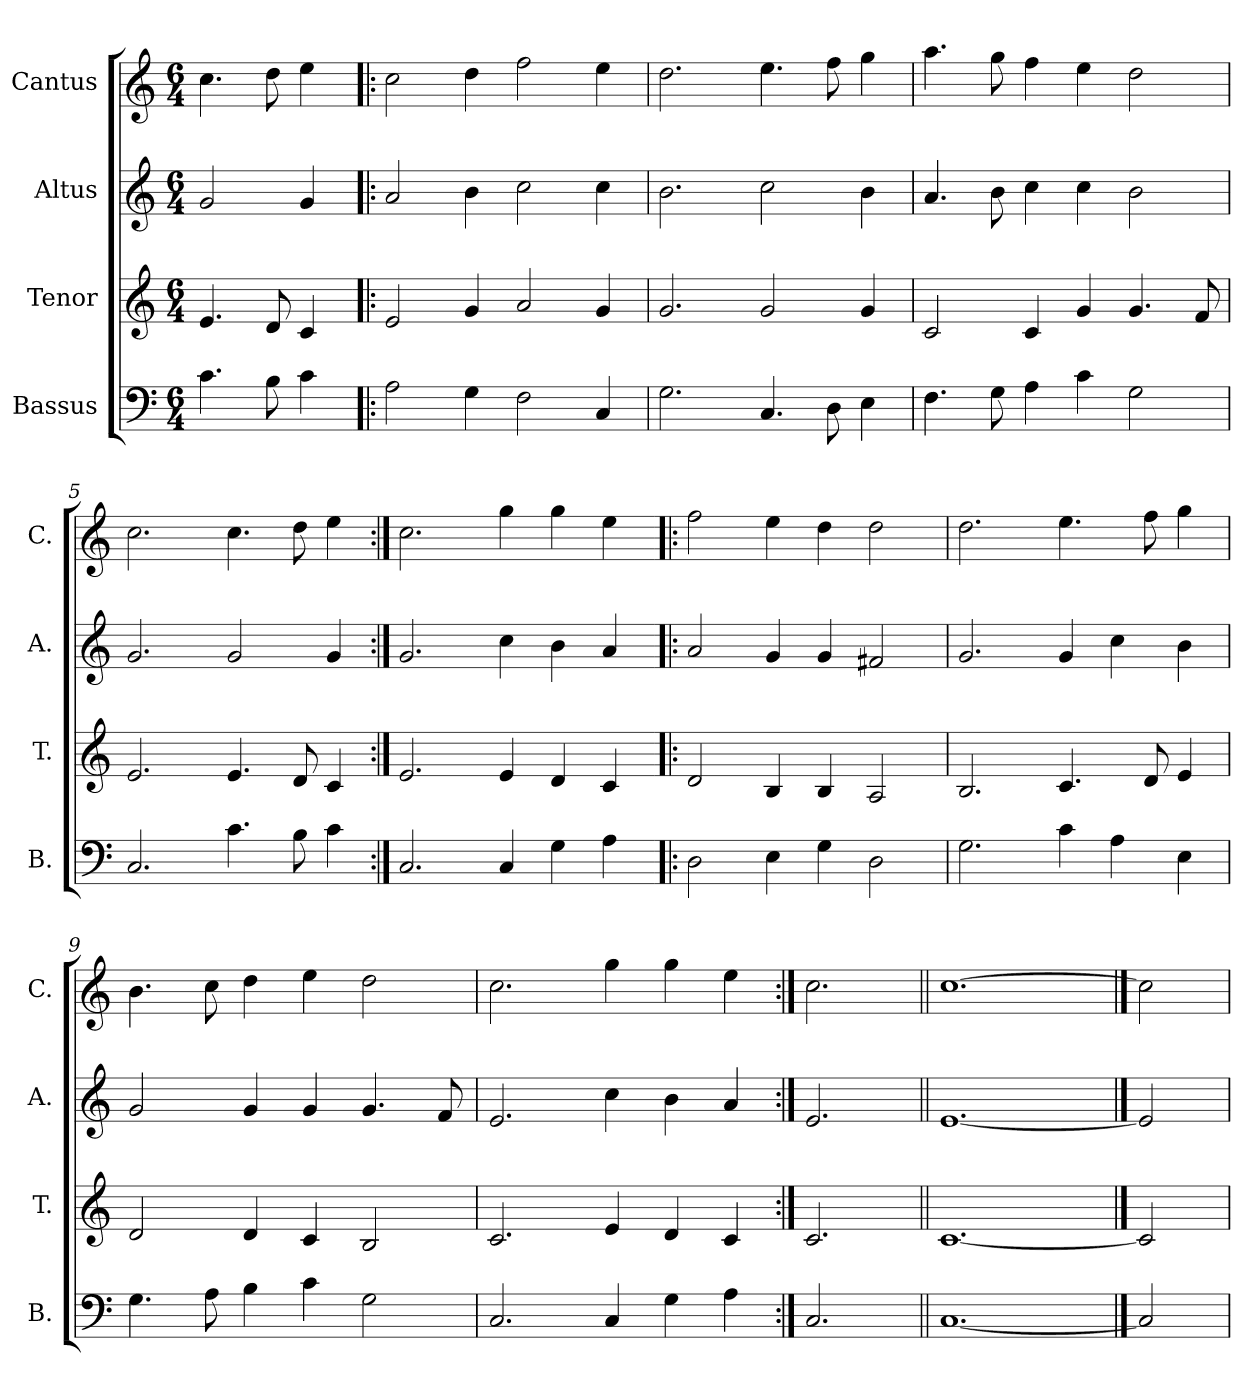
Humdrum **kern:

**kern	**kern	**kern	**kern
*part4	*part3	*part2	*part1
*staff4	*staff3	*staff2	*staff1
*I"Bassus	*I"Tenor	*I"Altus	*I"Cantus
*I'B.	*I'T.	*I'A.	*I'C.
*clefF4	*clefG2	*clefG2	*clefG2
*k[]	*k[]	*k[]	*k[]
*M6/4	*M6/4	*M6/4	*M6/4
=1	=1	=1	=1
4.c\	4.e/	2g/	4.cc\
8B\	8d/	.	8dd\
4c\	4c/	4g/	4ee\
=2!|:	=2!|:	=2!|:	=2!|:
2A\	2e/	2a/	2cc\
4G\	4g/	4b\	4dd\
2F\	2a/	2cc\	2ff\
4C/	4g/	4cc\	4ee\
=3	=3	=3	=3
2.G\	2.g/	2.b\	2.dd\
4.C/	2g/	2cc\	4.ee\
8D\	.	.	8ff\
4E\	4g/	4b\	4gg\
=4	=4	=4	=4
4.F\	2c/	4.a/	4.aa\
8G\	.	8b\	8gg\
4A\	4c/	4cc\	4ff\
4c\	4g/	4cc\	4ee\
2G\	4.g/	2b\	2dd\
.	8f/	.	.
=5	=5	=5	=5
2.C/	2.e/	2.g/	2.cc\
4.c\	4.e/	2g/	4.cc\
8B\	8d/	.	8dd\
4c\	4c/	4g/	4ee\
=6:|!	=6:|!	=6:|!	=6:|!
2.C/	2.e/	2.g/	2.cc\
4C/	4e/	4cc\	4gg\
4G\	4d/	4b\	4gg\
4A\	4c/	4a/	4ee\
=7!|:	=7!|:	=7!|:	=7!|:
2D\	2d/	2a/	2ff\
4E\	4B/	4g/	4ee\
4G\	4B/	4g/	4dd\
2D\	2A/	2f#X/	2dd\
=8	=8	=8	=8
2.G\	2.B/	2.g/	2.dd\
4c\	4.c/	4g/	4.ee\
4A\	.	4cc\	.
.	8d/	.	8ff\
4E\	4e/	4b\	4gg\
=9	=9	=9	=9
4.G\	2d/	2g/	4.b\
8A\	.	.	8cc\
4B\	4d/	4g/	4dd\
4c\	4c/	4g/	4ee\
2G\	2B/	4.g/	2dd\
.	.	8f/	.
=10	=10	=10	=10
2.C/	2.c/	2.e/	2.cc\
4C/	4e/	4cc\	4gg\
4G\	4d/	4b\	4gg\
4A\	4c/	4a/	4ee\
=11:|!	=11:|!	=11:|!	=11:|!
2.C/	2.c/	2.e/	2.cc\
=12||	=12||	=12||	=12||
[1.C	[1.c	[1.e	[1.cc
==13	==13	==13	==13
2C]	2c]	2e]	2cc]
=	=	=	=
*-	*-	*-	*-
